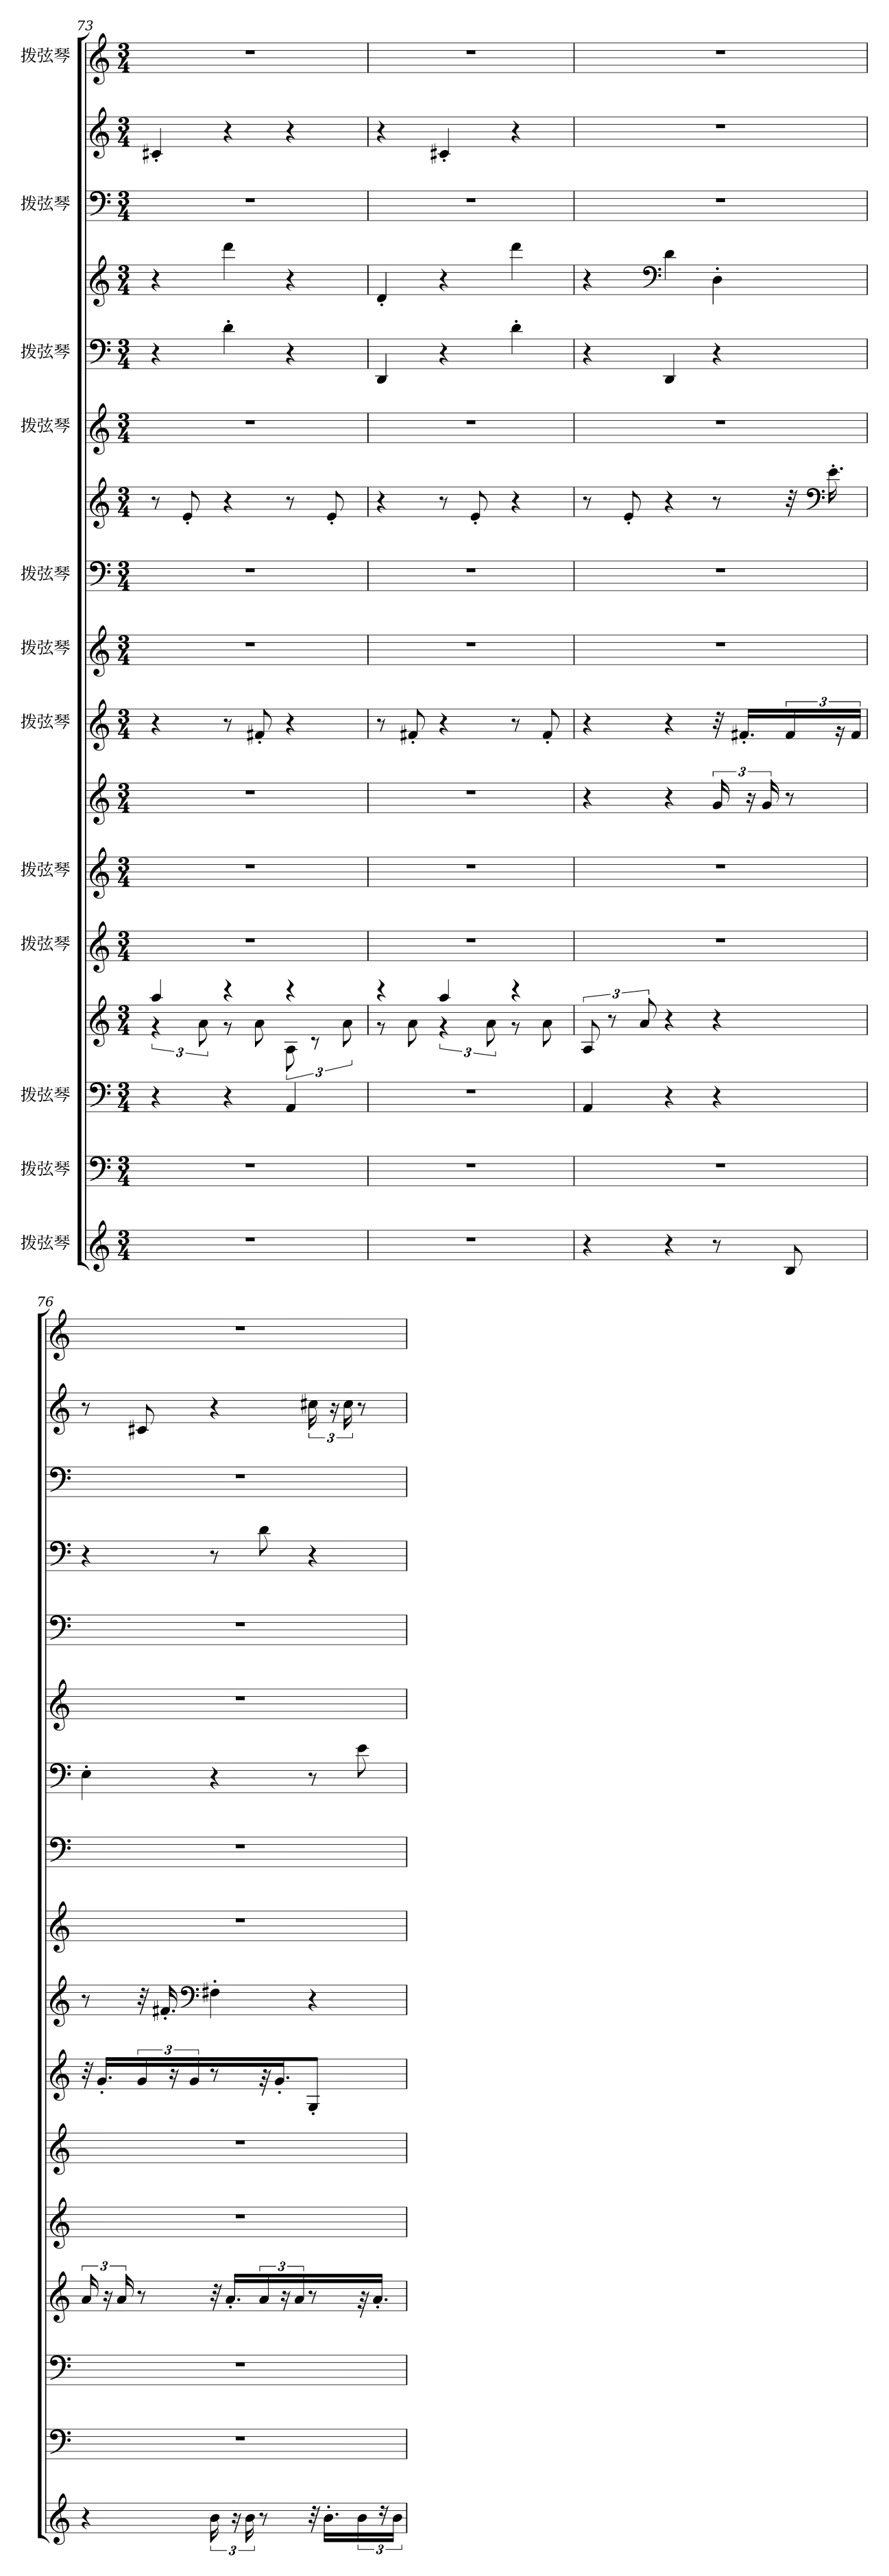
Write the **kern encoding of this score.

**kern	**kern	**kern	**kern	**kern	**kern	**kern	**kern	**kern	**kern	**kern	**kern	**kern	**kern	**kern	**kern	**kern
*part12	*part11	*part10	*part10	*part9	*part8	*part8	*part7	*part6	*part5	*part5	*part4	*part3	*part3	*part2	*part2	*part1
*staff17	*staff16	*staff15	*staff14	*staff13	*staff12	*staff11	*staff10	*staff9	*staff8	*staff7	*staff6	*staff5	*staff4	*staff3	*staff2	*staff1
*I"拨弦琴	*I"拨弦琴	*I"拨弦琴	*	*I"拨弦琴	*I"拨弦琴	*	*I"拨弦琴	*I"拨弦琴	*I"拨弦琴	*	*I"拨弦琴	*I"拨弦琴	*	*I"拨弦琴	*	*I"拨弦琴
*clefG2	*clefF4	*clefF4	*clefG2	*clefG2	*clefG2	*clefG2	*clefG2	*clefG2	*clefF4	*clefG2	*clefG2	*clefF4	*clefG2	*clefF4	*clefG2	*clefG2
*k[]	*k[]	*k[]	*k[]	*k[]	*k[]	*k[]	*k[]	*k[]	*k[]	*k[]	*k[]	*k[]	*k[]	*k[]	*k[]	*k[]
*M3/4	*M3/4	*M3/4	*M3/4	*M3/4	*M3/4	*M3/4	*M3/4	*M3/4	*M3/4	*M3/4	*M3/4	*M3/4	*M3/4	*M3/4	*M3/4	*M3/4
=73	=73	=73	=73	=73	=73	=73	=73	=73	=73	=73	=73	=73	=73	=73	=73	=73
*	*	*	*^	*	*	*	*	*	*	*	*	*	*	*	*	*
2.r	2.r	4r	4aa/	6r	2.r	2.r	2.r	4r	2.r	2.r	8r	2.r	4r	4r	2.r	4c#X'/	2.r
.	.	.	.	.	.	.	.	.	.	.	8e'/	.	.	.	.	.	.
.	.	.	.	12a\	.	.	.	.	.	.	.	.	.	.	.	.	.
.	.	4r	4r	8r	.	.	.	8r	.	.	4r	.	4d'\	4ddd\	.	4r	.
.	.	.	.	8a\	.	.	.	8f#X'/	.	.	.	.	.	.	.	.	.
.	.	4AA/	4r	12A\	.	.	.	4r	.	.	8r	.	4r	4r	.	4r	.
.	.	.	.	12r	.	.	.	.	.	.	.	.	.	.	.	.	.
.	.	.	.	.	.	.	.	.	.	.	8e'/	.	.	.	.	.	.
.	.	.	.	12a\	.	.	.	.	.	.	.	.	.	.	.	.	.
!!LO:PB:g=z
=74	=74	=74	=74	=74	=74	=74	=74	=74	=74	=74	=74	=74	=74	=74	=74	=74	=74
2.r	2.r	2.r	4r	8r	2.r	2.r	2.r	8r	2.r	2.r	4r	2.r	4DD/	4d'/	2.r	4r	2.r
.	.	.	.	8a\	.	.	.	8f#X'/	.	.	.	.	.	.	.	.	.
.	.	.	4aa/	6r	.	.	.	4r	.	.	8r	.	4r	4r	.	4c#X'/	.
.	.	.	.	.	.	.	.	.	.	.	8e'/	.	.	.	.	.	.
.	.	.	.	12a\	.	.	.	.	.	.	.	.	.	.	.	.	.
.	.	.	4r	8r	.	.	.	8r	.	.	4r	.	4d'\	4ddd\	.	4r	.
.	.	.	.	8a\	.	.	.	8f#'/	.	.	.	.	.	.	.	.	.
*	*	*	*v	*v	*	*	*	*	*	*	*	*	*	*	*	*	*
=75	=75	=75	=75	=75	=75	=75	=75	=75	=75	=75	=75	=75	=75	=75	=75	=75
4r	2.r	4AA/	12A/	2.r	2.r	4r	4r	2.r	2.r	8r	2.r	4r	4r	2.r	2.r	2.r
.	.	.	12r	.	.	.	.	.	.	.	.	.	.	.	.	.
.	.	.	.	.	.	.	.	.	.	8e'/	.	.	.	.	.	.
.	.	.	12a/	.	.	.	.	.	.	.	.	.	.	.	.	.
*	*	*	*	*	*	*	*	*	*	*	*	*	*clefF4	*	*	*
4r	.	4r	4r	.	.	4r	4r	.	.	4r	.	4DD/	4d\	.	.	.
8r	.	4r	4r	.	.	24g/	32r	.	.	8r	.	4r	4D'\	.	.	.
.	.	.	.	.	.	.	16.f#X'/LL	.	.	.	.	.	.	.	.	.
.	.	.	.	.	.	24r	.	.	.	.	.	.	.	.	.	.
.	.	.	.	.	.	24g/	.	.	.	.	.	.	.	.	.	.
8B/	.	.	.	.	.	8r	24f#/JJ	.	.	32r	.	.	.	.	.	.
*	*	*	*	*	*	*	*	*	*	*clefF4	*	*	*	*	*	*
.	.	.	.	.	.	.	.	.	.	16.e'\	.	.	.	.	.	.
.	.	.	.	.	.	.	24r	.	.	.	.	.	.	.	.	.
.	.	.	.	.	.	.	24f#/	.	.	.	.	.	.	.	.	.
!!LO:PB:g=z
=76	=76	=76	=76	=76	=76	=76	=76	=76	=76	=76	=76	=76	=76	=76	=76	=76
4r	2.r	2.r	24a/	2.r	2.r	32r	8r	2.r	2.r	4E'\	2.r	2.r	4r	2.r	8r	2.r
.	.	.	.	.	.	16.g'/LL	.	.	.	.	.	.	.	.	.	.
.	.	.	24r	.	.	.	.	.	.	.	.	.	.	.	.	.
.	.	.	24a/	.	.	.	.	.	.	.	.	.	.	.	.	.
.	.	.	8r	.	.	24g/JJ	32r	.	.	.	.	.	.	.	8c#X/	.
.	.	.	.	.	.	.	16.f#X'/	.	.	.	.	.	.	.	.	.
.	.	.	.	.	.	24r	.	.	.	.	.	.	.	.	.	.
.	.	.	.	.	.	24g/	.	.	.	.	.	.	.	.	.	.
*	*	*	*	*	*	*	*clefF4	*	*	*	*	*	*	*	*	*
24b\	.	.	32r	.	.	8r	4F#X'\	.	.	4r	.	.	8r	.	4r	.
.	.	.	16.a'/LL	.	.	.	.	.	.	.	.	.	.	.	.	.
24r	.	.	.	.	.	.	.	.	.	.	.	.	.	.	.	.
24b\	.	.	.	.	.	.	.	.	.	.	.	.	.	.	.	.
8r	.	.	24a/JJ	.	.	32r	.	.	.	.	.	.	8d\	.	.	.
.	.	.	.	.	.	16.g'/	.	.	.	.	.	.	.	.	.	.
.	.	.	24r	.	.	.	.	.	.	.	.	.	.	.	.	.
.	.	.	24a/	.	.	.	.	.	.	.	.	.	.	.	.	.
32r	.	.	8r	.	.	4G'/	4r	.	.	8r	.	.	4r	.	24cc#X\	.
16.b'\LL	.	.	.	.	.	.	.	.	.	.	.	.	.	.	.	.
.	.	.	.	.	.	.	.	.	.	.	.	.	.	.	24r	.
.	.	.	.	.	.	.	.	.	.	.	.	.	.	.	24cc#\	.
24b\JJ	.	.	32r	.	.	.	.	.	.	8e\	.	.	.	.	8r	.
.	.	.	16.a'/	.	.	.	.	.	.	.	.	.	.	.	.	.
24r	.	.	.	.	.	.	.	.	.	.	.	.	.	.	.	.
24b\	.	.	.	.	.	.	.	.	.	.	.	.	.	.	.	.
=	=	=	=	=	=	=	=	=	=	=	=	=	=	=	=	=
*-	*-	*-	*-	*-	*-	*-	*-	*-	*-	*-	*-	*-	*-	*-	*-	*-
